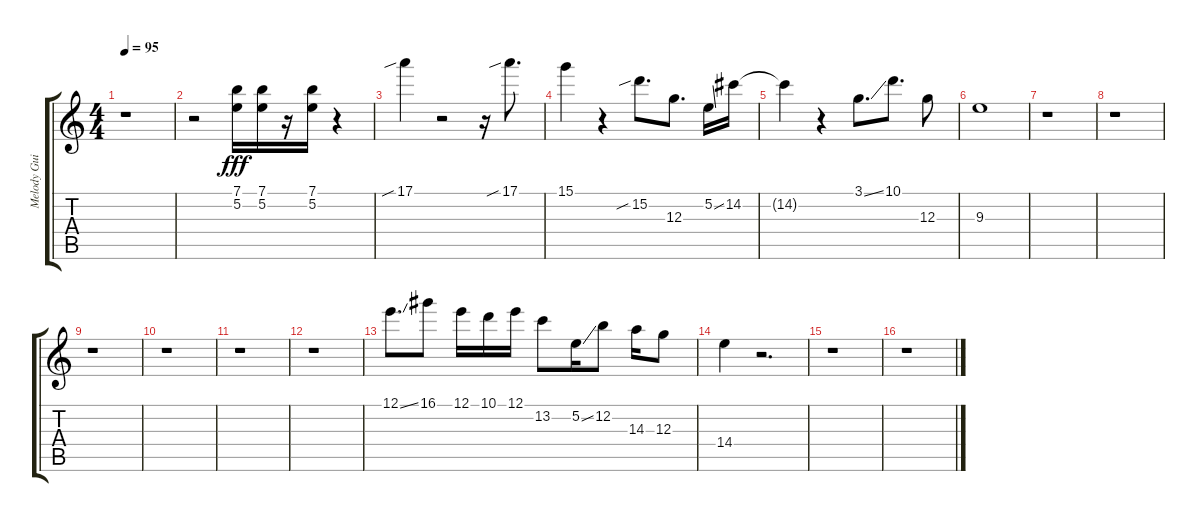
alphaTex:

\track ("Melody Guitar" "Melody Gui") {instrument distortionguitar}
\staff {score tabs}
\tuning (E4 B3 G3 D3 A2 E2) {hide}
\ts (4 4)
\tempo 95
\clef g2
\ks c
r.1{dy fff} |
r.2 (7.1 5.2).16 (7.1 5.2).16 r.16 (7.1 5.2).16 r.4 |
17.1{sib}.4 r.2 r.16 17.1{sib}.8{d} |
15.1.4 r.4 15.2{sib}.8{d} 12.3.8{d} 5.2{ss}.16 14.2.16 |
14.2{t}.4 r.4 3.1{ss}.8{d} 10.1.8{d} 12.3.8 |
9.3.1 |
r.1 |
r.1 |
r.1 |
r.1 |
r.1 |
r.1 |
12.1{ss}.8{d} 16.1.8 12.1.16 10.1.16 12.1.16 13.2.8 5.2{ss}.16 12.2.8 14.3.16 12.3.8 |
14.4.4 r.2{d} |
r.1 |
r.1
